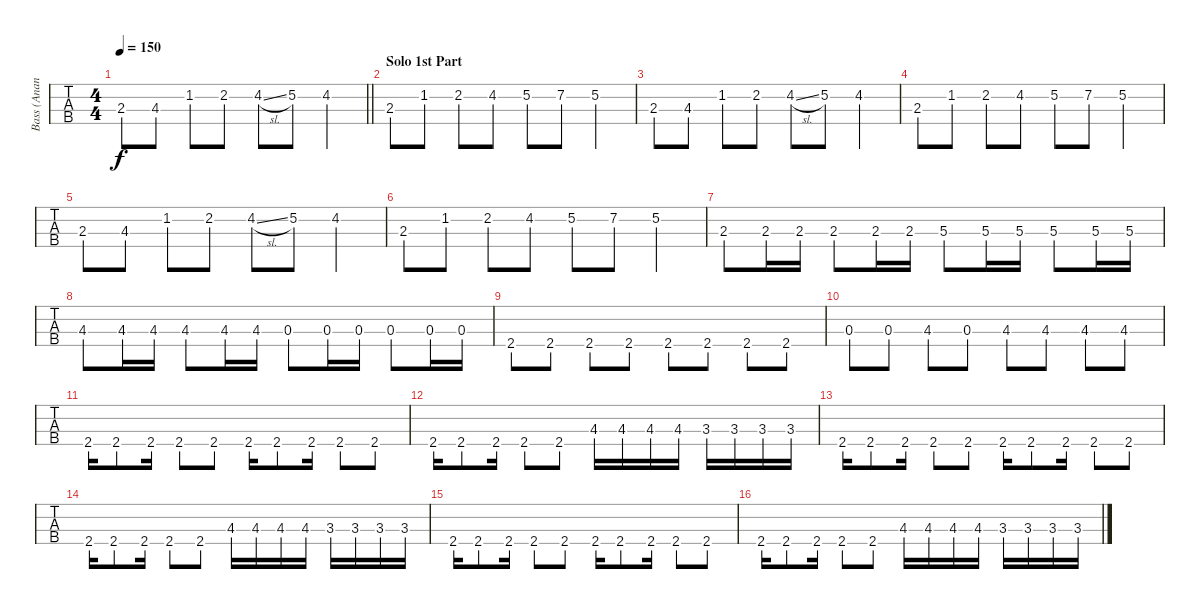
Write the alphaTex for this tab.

\track ("Bass (Anan Kaddouri)" "Bass (Anan") {instrument electricbassfinger}
\staff {tabs}
\tuning (Gb2 Db2 Ab1 Eb1) {hide}
\ts (4 4)
\tempo 150
\clef f4
\barLineRight lightlight
\ks c
2.3.8{dy f} 4.3.8 1.2.8 2.2.8 4.2{sl}.8 5.2.8 4.2.4 |
\section ("" "Solo 1st Part")
2.3.8 1.2.8 2.2.8 4.2.8 5.2.8 7.2.8 5.2.4 |
2.3.8 4.3.8 1.2.8 2.2.8 4.2{sl}.8 5.2.8 4.2.4 |
2.3.8 1.2.8 2.2.8 4.2.8 5.2.8 7.2.8 5.2.4 |
2.3.8 4.3.8 1.2.8 2.2.8 4.2{sl}.8 5.2.8 4.2.4 |
2.3.8 1.2.8 2.2.8 4.2.8 5.2.8 7.2.8 5.2.4 |
2.3.8 2.3.16 2.3.16 2.3.8 2.3.16 2.3.16 5.3.8 5.3.16 5.3.16 5.3.8 5.3.16 5.3.16 |
4.3.8 4.3.16 4.3.16 4.3.8 4.3.16 4.3.16 0.3.8 0.3.16 0.3.16 0.3.8 0.3.16 0.3.16 |
2.4.8 2.4.8 2.4.8 2.4.8 2.4.8 2.4.8 2.4.8 2.4.8 |
0.3.8 0.3.8 4.3.8 0.3.8 4.3.8 4.3.8 4.3.8 4.3.8 |
2.4.16 2.4.8 2.4.16 2.4.8 2.4.8 2.4.16 2.4.8 2.4.16 2.4.8 2.4.8 |
2.4.16 2.4.8 2.4.16 2.4.8 2.4.8 4.3.16 4.3.16 4.3.16 4.3.16 3.3.16 3.3.16 3.3.16 3.3.16 |
2.4.16 2.4.8 2.4.16 2.4.8 2.4.8 2.4.16 2.4.8 2.4.16 2.4.8 2.4.8 |
2.4.16 2.4.8 2.4.16 2.4.8 2.4.8 4.3.16 4.3.16 4.3.16 4.3.16 3.3.16 3.3.16 3.3.16 3.3.16 |
2.4.16 2.4.8 2.4.16 2.4.8 2.4.8 2.4.16 2.4.8 2.4.16 2.4.8 2.4.8 |
2.4.16 2.4.8 2.4.16 2.4.8 2.4.8 4.3.16 4.3.16 4.3.16 4.3.16 3.3.16 3.3.16 3.3.16 3.3.16
